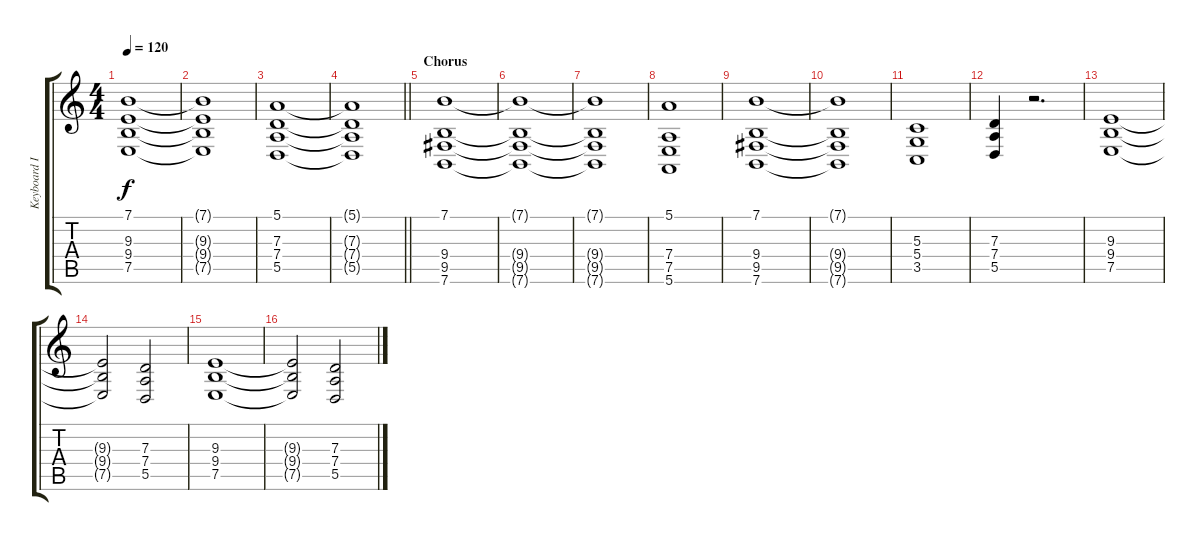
\track ("Keyboard II" "Keyboard I") {instrument pad2warm}
\staff {score tabs}
\tuning (E4 B3 G3 D3 A2 E2) {hide}
\ts (4 4)
\tempo 120
\clef g2
\ks c
(7.1 9.3 9.4 7.5).1{dy f} |
(7.1{t} 9.3{t} 9.4{t} 7.5{t}).1 |
(5.1 7.3 7.4 5.5).1 |
\barLineRight lightlight
(5.1{t} 7.3{t} 7.4{t} 5.5{t}).1 |
\section ("" "Chorus")
(7.1 9.4 9.5 7.6).1 |
(7.1{t} 9.4{t} 9.5{t} 7.6{t}).1 |
(7.1{t} 9.4{t} 9.5{t} 7.6{t}).1 |
(5.1 7.4 7.5 5.6).1 |
(7.1 9.4 9.5 7.6).1 |
(7.1{t} 9.4{t} 9.5{t} 7.6{t}).1 |
(5.3 5.4 3.5).1 |
(7.3 7.4 5.5).4 r.2{d} |
(9.3 9.4 7.5).1 |
(9.3{t} 9.4{t} 7.5{t}).2 (7.3 7.4 5.5).2 |
(9.3 9.4 7.5).1 |
(9.3{t} 9.4{t} 7.5{t}).2 (7.3 7.4 5.5).2
